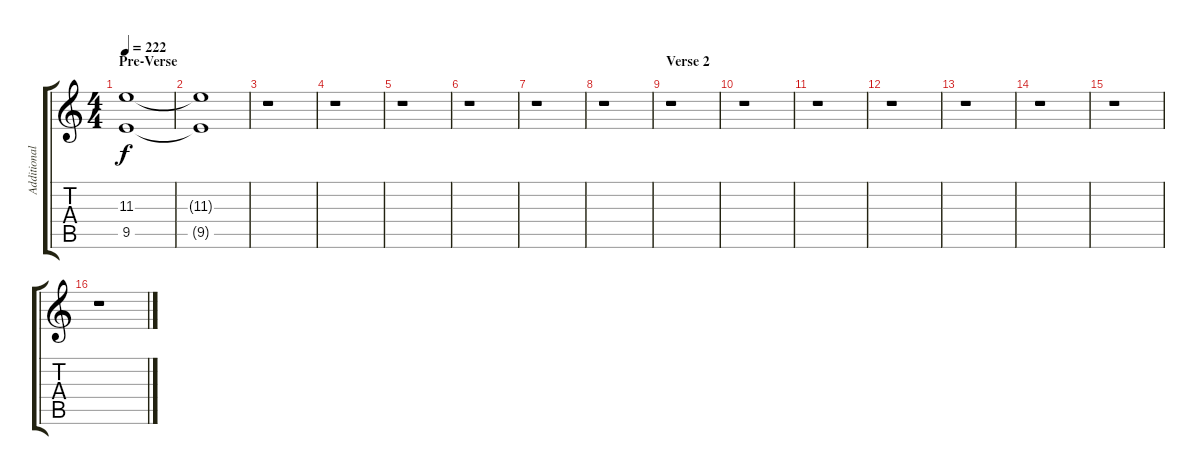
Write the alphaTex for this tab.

\track ("Additional Gtr Drop C" "Additional") {instrument distortionguitar}
\staff {score tabs}
\tuning (D4 A3 F3 C3 G2 C2) {hide}
\ts (4 4)
\section ("" "Pre-Verse")
\tempo 222
\clef g2
\ks c
(11.3{t} 9.5{t}).1{dy f} |
(11.3{t} 9.5{t}).1 |
r.1 |
r.1 |
r.1 |
r.1 |
r.1 |
r.1 |
\section ("" "Verse 2")
r.1 |
r.1 |
r.1 |
r.1 |
r.1 |
r.1 |
r.1 |
r.1
